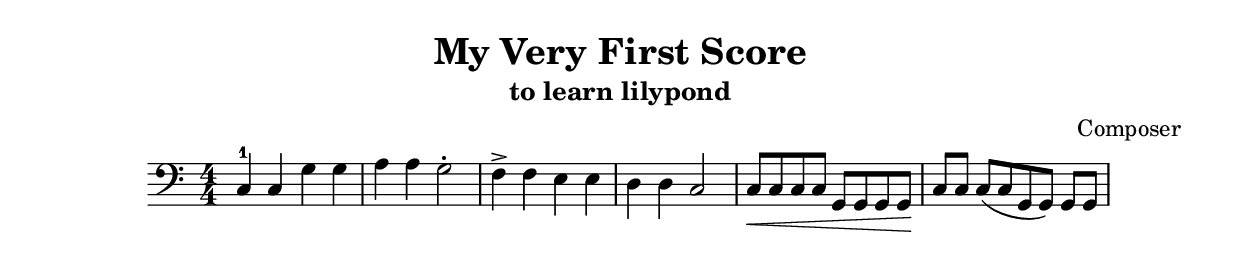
\version "2.20.0"
\language "english"

\header {
  title = "My Very First Score"
  subtitle = "to learn lilypond"
  composer = "Composer"
}

\relative
{
  \clef "bass"
  \numericTimeSignature \time 4/4
  | c4-1 c g' g | a a g2-. | f4-> f e e | d d c2 |
  | c8\< c c c g g g g\! | c8 c c( [c g g)] g g |  %[]to force beam 
}